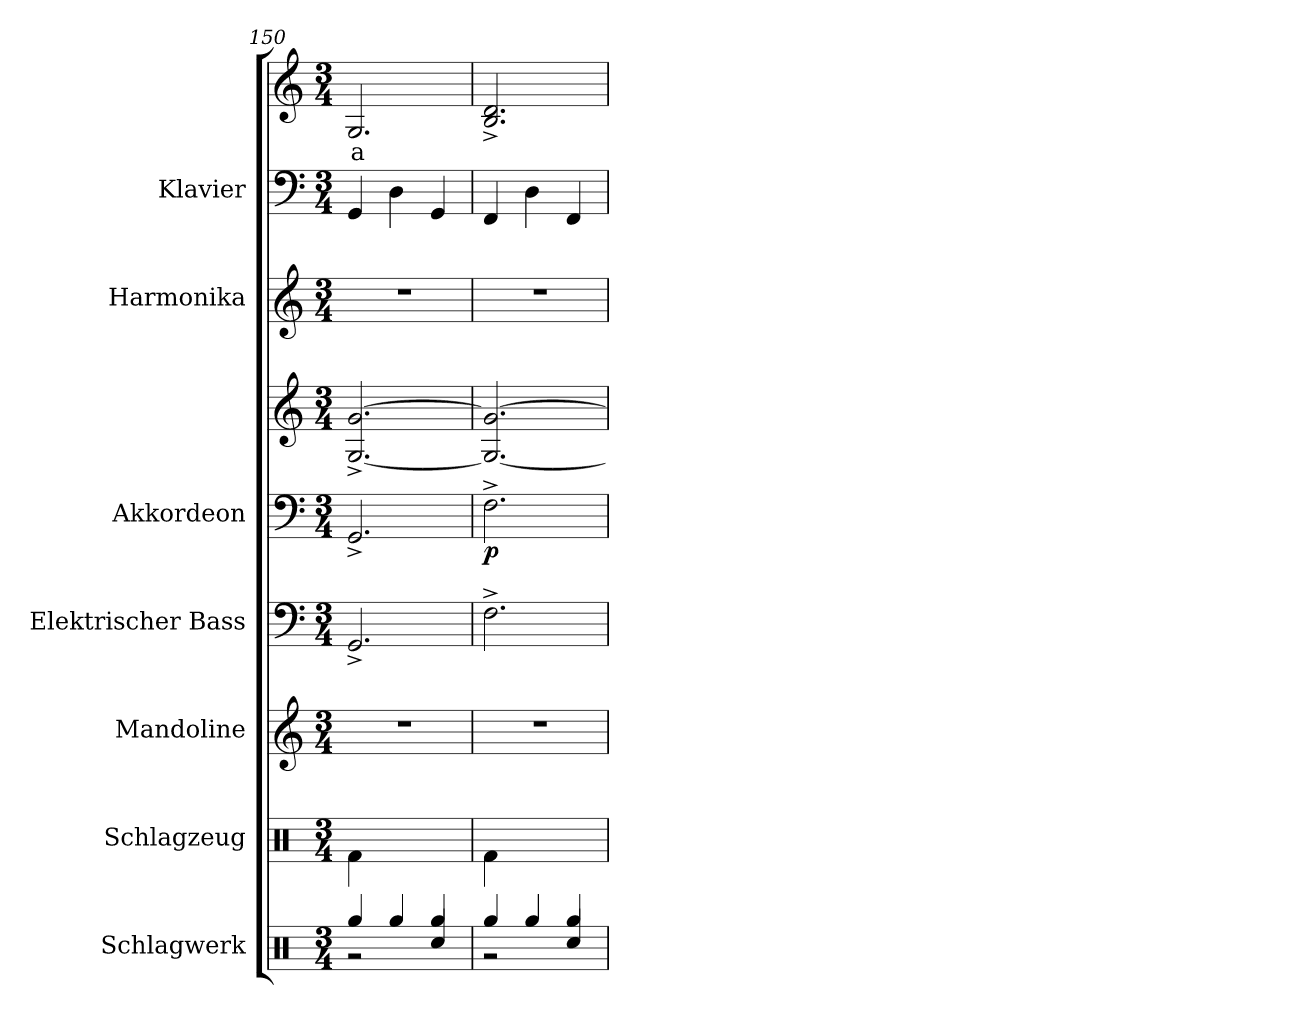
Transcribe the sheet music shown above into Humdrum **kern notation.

**kern	**kern	**kern	**kern	**kern	**kern	**dynam	**kern	**kern	**kern	**text
*part7	*part6	*part5	*part4	*part3	*part3	*part3	*part2	*part1	*part1	*part1
*staff9	*staff8	*staff7	*staff6	*staff5	*staff4	*staff4/5	*staff3	*staff2	*staff1	*staff1
*I"Schlagwerk	*I"Schlagzeug	*I"Mandoline	*I"Elektrischer Bass	*I"Akkordeon	*	*	*I"Harmonika	*I"Klavier	*	*
*I'Schlw.	*I'Schlgz.	*I'Mand.	*I'E-B.	*I'Akk.	*	*	*	*I'Klav.	*	*
*clefX	*clefX	*clefG2	*clefF4	*clefF4	*clefG2	*	*clefG2	*clefF4	*clefG2	*
*	*	*	*ITrd7c12	*	*	*	*	*	*	*
*k[]	*k[]	*k[]	*k[]	*k[]	*k[]	*	*k[]	*k[]	*k[]	*
*M3/4	*M3/4	*M3/4	*M3/4	*M3/4	*M3/4	*	*M3/4	*M3/4	*M3/4	*
=150	=150	=150	=150	=150	=150	=150	=150	=150	=150	=150
*^	*^	*	*	*	*	*	*	*	*	*
!	!	!	!	!	!	!	!	!	!	!	!	!LO:LY:b
4Rgg/	2r	2.ryy	4Rf\	2.r	2.GGG^/	2.GG^/	[2.G/^ [2.g/^	.	2.r	4GG/	2.G/	-a
4Rgg/	.	.	2ryy	.	.	.	.	.	.	4D\	.	.
4Rgg/	4Rcc/	.	.	.	.	.	.	.	.	4GG/	.	.
=151	=151	=151	=151	=151	=151	=151	=151	=151	=151	=151	=151	=151
!	!	!	!	!	!	!	!	!LO:DY:b=2	!	!	!	!
4Rgg/	2r	2.ryy	4Rf\	2.r	2.FF^\	2.F^\	2.G/_ 2.g/_	p	2.r	4FF/	2.B/^ 2.d/^	.
4Rgg/	.	.	2ryy	.	.	.	.	.	.	4D\	.	.
4Rgg/	4Rcc/	.	.	.	.	.	.	.	.	4FF/	.	.
*v	*v	*	*	*	*	*	*	*	*	*	*	*
*	*v	*v	*	*	*	*	*	*	*	*	*
=	=	=	=	=	=	=	=	=	=	=
*-	*-	*-	*-	*-	*-	*-	*-	*-	*-	*-
